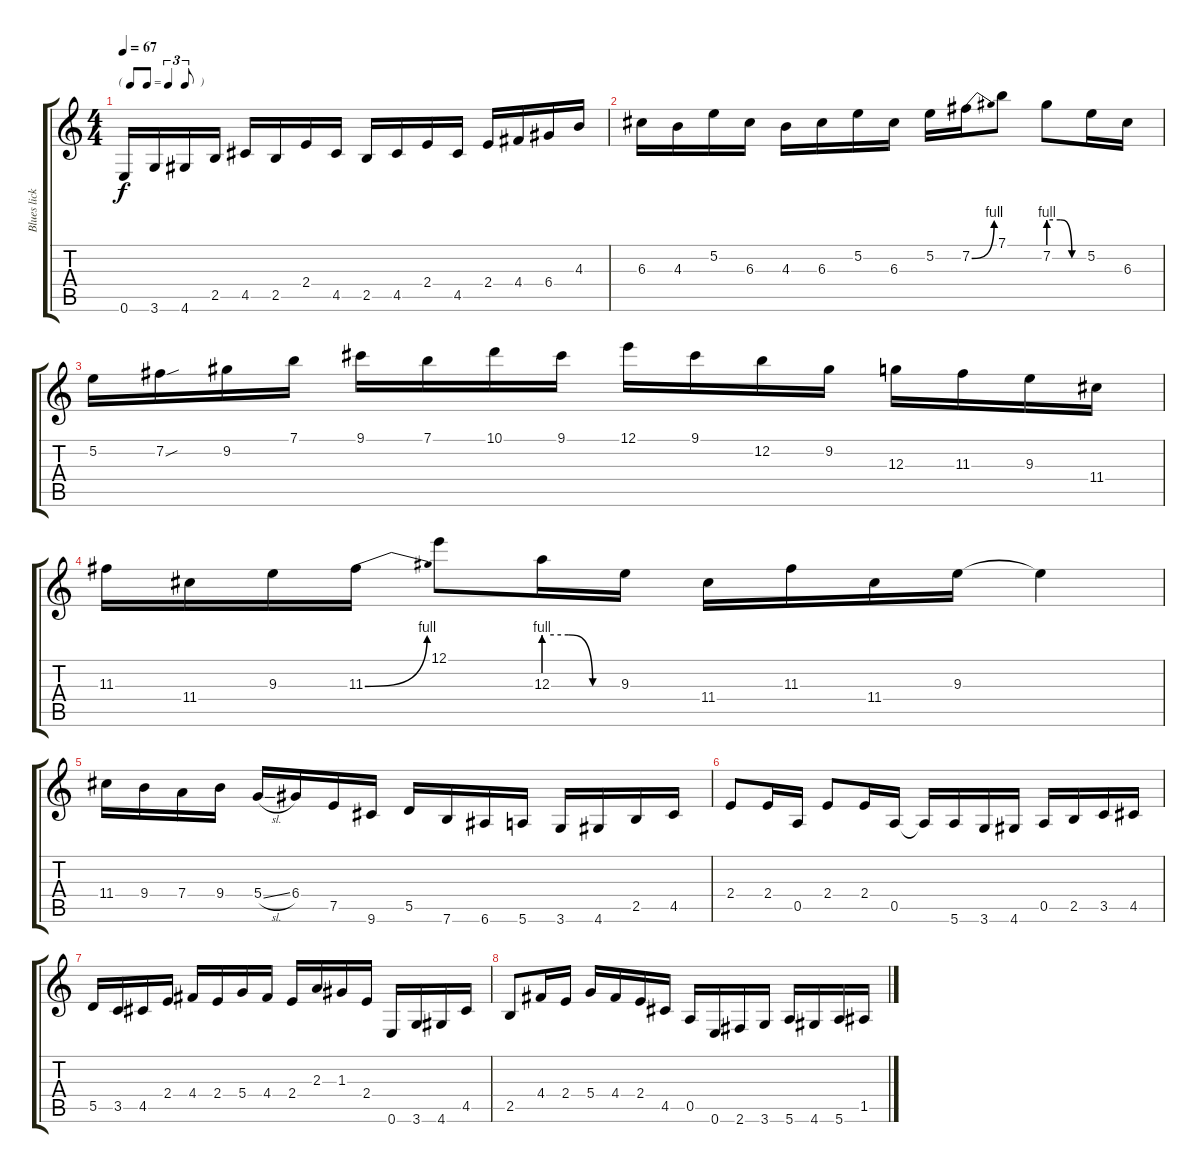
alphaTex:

\track ("Blues licks (organ)" "Blues lick") {instrument electricguitarjazz}
\staff {score tabs}
\tuning (E4 B3 G3 D3 A2 E2) {hide}
\ts (4 4)
\tf triplet8th
\tempo 67
\clef g2
\ks c
0.6.16{dy f instrument electricguitarjazz} 3.6.16 4.6.16 2.5.16 4.5.16 2.5.16 2.4.16 4.5.16 2.5.16 4.5.16 2.4.16 4.5.16 2.4.16 4.4.16 6.4.16 4.3.16 |
6.3.16 4.3.16 5.2.16 6.3.16 4.3.16 6.3.16 5.2.16 6.3.16 5.2.16 7.2{be (bend 0 0 60 4)}.16 7.1.8 7.2{be (custom 0 4 20 4 40 0 60 0)}.8 5.2.16 6.3.16 |
5.2.16 7.2{sou}.16 9.2.16 7.1.16 9.1.16 7.1.16 10.1.16 9.1.16 12.1.16 9.1.16 12.2.16 9.2.16 12.3.16 11.3.16 9.3.16 11.4.16 |
11.3.16 11.4.16 9.3.16 11.3{be (bend 0 0 60 4)}.16 12.1.8 12.3{be (custom 0 4 20 4 40 0 60 0)}.16 9.3.16 11.4.16 11.3.16 11.4.16 9.3.16 9.3{t}.4 |
11.4.16 9.4.16 7.4.16 9.4.16 5.4{sl}.16 6.4.16 7.5.16 9.6.16 5.5.16 7.6.16 6.6.16 5.6.16 3.6.16 4.6.16 2.5.16 4.5.16 |
2.4.8 2.4.16 0.5.16 2.4.8 2.4.16 0.5.16 0.5{t}.16 5.6.16 3.6.16 4.6.16 0.5.16 2.5.16 3.5.16 4.5.16 |
5.5.16 3.5.16 4.5.16 2.4.16 4.4.16 2.4.16 5.4.16 4.4.16 2.4.16 2.3.16 1.3.16 2.4.16 0.6.16 3.6.16 4.6.16 4.5.16 |
2.5.8 4.4.16 2.4.16 5.4.16 4.4.16 2.4.16 4.5.16 0.5.16 0.6.16 2.6.16 3.6.16 5.6.16 4.6.16 5.6.16 1.5.16
